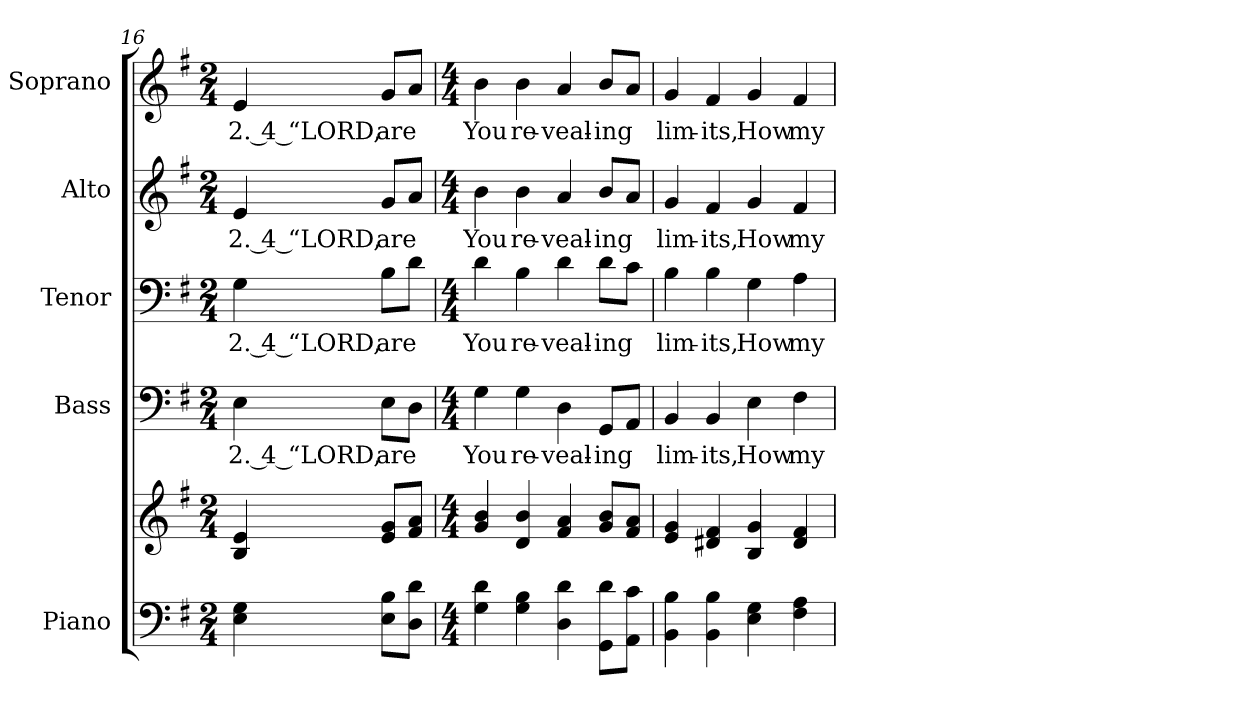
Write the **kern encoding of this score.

**kern	**kern	**kern	**text	**kern	**text	**kern	**text	**kern	**text
*part5	*part5	*part4	*part4	*part3	*part3	*part2	*part2	*part1	*part1
*staff6	*staff5	*staff4	*staff4	*staff3	*staff3	*staff2	*staff2	*staff1	*staff1
*I"Piano	*	*I"Bass	*	*I"Tenor	*	*I"Alto	*	*I"Soprano	*
*I'Pno.	*	*I'B.	*	*I'T.	*	*I'A.	*	*I'S.	*
!!LO:PB:g=z
*clefF4	*clefG2	*clefF4	*	*clefF4	*	*clefG2	*	*clefG2	*
*k[f#]	*k[f#]	*k[f#]	*	*k[f#]	*	*k[f#]	*	*k[f#]	*
*G:	*G:	*G:	*	*G:	*	*G:	*	*G:	*
*M2/4	*M2/4	*M2/4	*	*M2/4	*	*M2/4	*	*M2/4	*
=16	=16	=16	=16	=16	=16	=16	=16	=16	=16
!	!	!	!LO:LY:b:color=#000000	!	!	!	!	!	!
!	!	!	!	!	!LO:LY:b:color=#000000	!	!	!	!
!	!	!	!	!	!	!	!LO:LY:b:color=#000000	!	!
!	!	!	!	!	!	!	!	!	!LO:LY:b:color=#000000
4Ei\ 4Gi	4Bi/ 4ei	4Ei\	2. 4 “LORD,	4Gi\	2. 4 “LORD,	4ei/	2. 4 “LORD,	4ei/	2. 4 “LORD,
!	!	!	!LO:LY:b:color=#000000	!	!	!	!	!	!
!	!	!	!	!	!LO:LY:b:color=#000000	!	!	!	!
!	!	!	!	!	!	!	!LO:LY:b:color=#000000	!	!
!	!	!	!	!	!	!	!	!	!LO:LY:b:color=#000000
8Ei\ 8BiL	8ei/ 8giL	8Ei\L	are	8Bi\L	are	8gi/L	are	8gi/L	are
8Di\ 8diJ	8f#i/ 8aiJ	8Di\J	.	8di\J	.	8ai/J	.	8ai/J	.
=17	=17	=17	=17	=17	=17	=17	=17	=17	=17
*M4/4	*M4/4	*M4/4	*	*M4/4	*	*M4/4	*	*M4/4	*
!	!	!	!LO:LY:b:color=#000000	!	!	!	!	!	!
!	!	!	!	!	!LO:LY:b:color=#000000	!	!	!	!
!	!	!	!	!	!	!	!LO:LY:b:color=#000000	!	!
!	!	!	!	!	!	!	!	!	!LO:LY:b:color=#000000
4Gi\ 4di	4gi/ 4bi	4Gi\	You	4di\	You	4bi\	You	4bi\	You
!	!	!	!LO:LY:b:color=#000000	!	!	!	!	!	!
!	!	!	!	!	!LO:LY:b:color=#000000	!	!	!	!
!	!	!	!	!	!	!	!LO:LY:b:color=#000000	!	!
!	!	!	!	!	!	!	!	!	!LO:LY:b:color=#000000
4Gi\ 4Bi	4di/ 4bi	4Gi\	re-	4Bi\	re-	4bi\	re-	4bi\	re-
!	!	!	!LO:LY:b:color=#000000	!	!	!	!	!	!
!	!	!	!	!	!LO:LY:b:color=#000000	!	!	!	!
!	!	!	!	!	!	!	!LO:LY:b:color=#000000	!	!
!	!	!	!	!	!	!	!	!	!LO:LY:b:color=#000000
4Di\ 4di	4f#i/ 4ai	4Di\	-veal-	4di\	-veal-	4ai/	-veal-	4ai/	-veal-
!	!	!	!LO:LY:b:color=#000000	!	!	!	!	!	!
!	!	!	!	!	!LO:LY:b:color=#000000	!	!	!	!
!	!	!	!	!	!	!	!LO:LY:b:color=#000000	!	!
!	!	!	!	!	!	!	!	!	!LO:LY:b:color=#000000
8GGi\ 8diL	8gi/ 8biL	8GGi/L	-ing	8di\L	-ing	8bi/L	-ing	8bi/L	-ing
8AAi\ 8ciJ	8f#i/ 8aiJ	8AAi/J	.	8ci\J	.	8ai/J	.	8ai/J	.
=18	=18	=18	=18	=18	=18	=18	=18	=18	=18
!	!	!	!LO:LY:b:color=#000000	!	!	!	!	!	!
!	!	!	!	!	!LO:LY:b:color=#000000	!	!	!	!
!	!	!	!	!	!	!	!LO:LY:b:color=#000000	!	!
!	!	!	!	!	!	!	!	!	!LO:LY:b:color=#000000
4BBi\ 4Bi	4ei/ 4gi	4BBi/	lim-	4Bi\	lim-	4gi/	lim-	4gi/	lim-
!	!	!	!LO:LY:b:color=#000000	!	!	!	!	!	!
!	!	!	!	!	!LO:LY:b:color=#000000	!	!	!	!
!	!	!	!	!	!	!	!LO:LY:b:color=#000000	!	!
!	!	!	!	!	!	!	!	!	!LO:LY:b:color=#000000
4BBi\ 4Bi	4d#Xi/ 4f#i	4BBi/	-its,	4Bi\	-its,	4f#i/	-its,	4f#i/	-its,
!	!	!	!LO:LY:b:color=#000000	!	!	!	!	!	!
!	!	!	!	!	!LO:LY:b:color=#000000	!	!	!	!
!	!	!	!	!	!	!	!LO:LY:b:color=#000000	!	!
!	!	!	!	!	!	!	!	!	!LO:LY:b:color=#000000
4Ei\ 4Gi	4Bi/ 4gi	4Ei\	How	4Gi\	How	4gi/	How	4gi/	How
!	!	!	!LO:LY:b:color=#000000	!	!	!	!	!	!
!	!	!	!	!	!LO:LY:b:color=#000000	!	!	!	!
!	!	!	!	!	!	!	!LO:LY:b:color=#000000	!	!
!	!	!	!	!	!	!	!	!	!LO:LY:b:color=#000000
4F#i\ 4Ai	4d#i/ 4f#i	4F#i\	my	4Ai\	my	4f#i/	my	4f#i/	my
=	=	=	=	=	=	=	=	=	=
*-	*-	*-	*-	*-	*-	*-	*-	*-	*-
